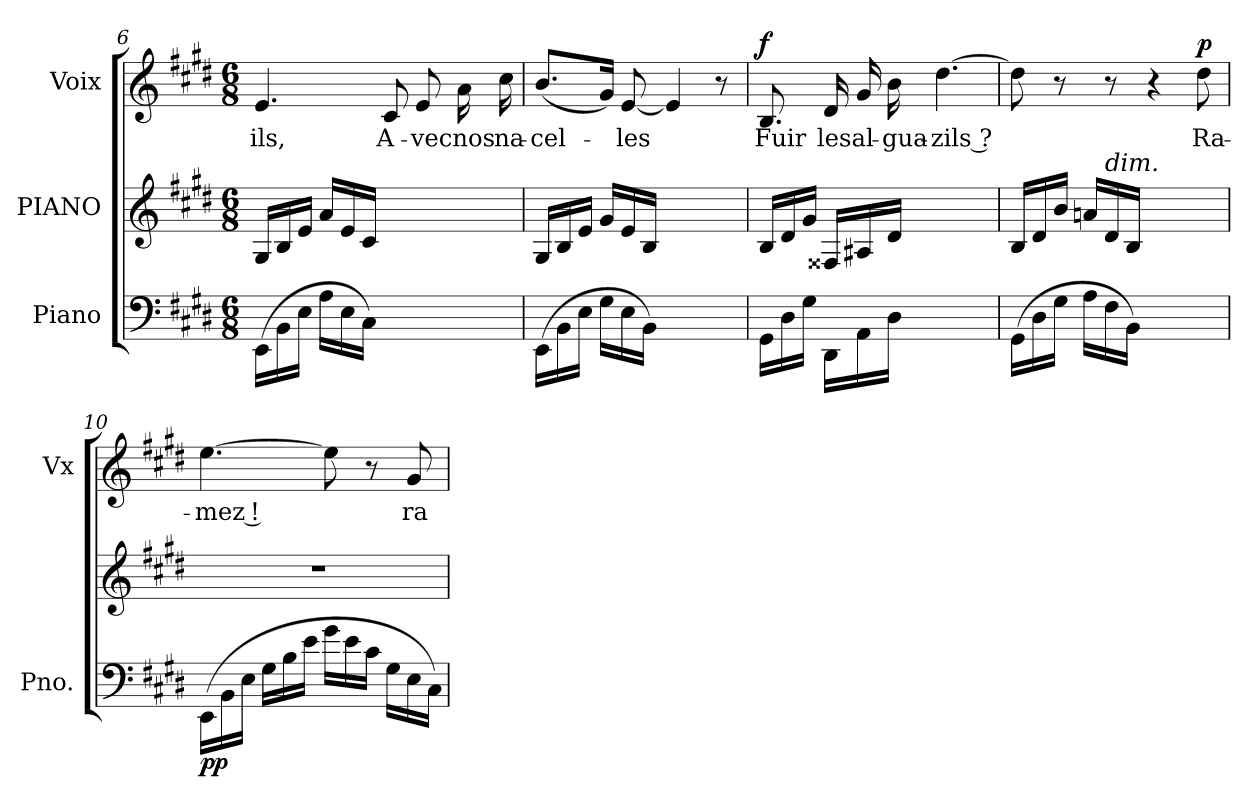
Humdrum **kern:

**kern	**dynam	**kern	**kern	**text	**dynam
*part3	*part3	*part2	*part1	*part1	*part1
*staff3	*staff3	*staff2	*staff1	*staff1	*staff1
*I"Piano	*	*I"PIANO	*I"Voix	*	*
*I'Pno.	*	*	*I'Vx	*	*
*clefF4	*	*clefG2	*clefG2	*	*
*k[f#c#g#d#]	*	*k[f#c#g#d#]	*k[f#c#g#d#]	*	*
*E:	*	*E:	*E:	*	*
*M6/8	*	*M6/8	*M6/8	*	*
=6	=6	=6	=6	=6	=6
(16EE\LL	.	16G#/LL	4.e/	-ils,	.
16BB\	.	16B/	.	.	.
16E\JJ	.	16e/JJ	.	.	.
16A\LL	.	16a/LL	.	.	.
16E\	.	16e/	.	.	.
16C#\JJ)	.	16c#/JJ	.	.	.
4.ryy	.	4.ryy	8c#/	A-	.
.	.	.	8e/	-vec	.
.	.	.	16a\	nos	.
.	.	.	16cc#\	na-	.
=7	=7	=7	=7	=7	=7
(16EE\LL	.	16G#/LL	(8.b/L	-cel-	.
16BB\	.	16B/	.	.	.
16E\JJ	.	16e/JJ	.	.	.
16G#\LL	.	16g#/LL	16g#/Jk)	.	.
16E\	.	16e/	[8e/	-les	.
16BB\JJ)	.	16B/JJ	.	.	.
4.ryy	.	4.ryy	4e/]	.	.
.	.	.	8r	.	.
!!LO:LB:g=z
=8	=8	=8	=8	=8	=8
(16GG#\LL	.	16B/LL	8.B/	Fuir	f
16D#\	.	16d#/	.	.	.
16G#\JJ	.	16g#/JJ	.	.	.
(16DD#\LL	.	16F##X/LL	16d#/	les	.
16AA\	.	16A#X/	16g#/	al-	.
16D#\JJ	.	16d#\JJ	16b\	-gua-	.
4.ryy	.	4.ryy	[4.dd#\	-zils ?	.
=9	=9	=9	=9	=9	=9
(16GG#\LL	.	16B/LL	8dd#\]	.	.
16D#\	.	16d#/	.	.	.
16G#\JJ	.	16b/JJ	8r	.	.
16A\LL	.	(16an/LL	.	.	.
!	!	!LO:TX:i:t=dim.	!	!	!
16F#\	.	16d#/	8r	.	.
16BB\JJ)	.	16B/JJ	.	.	.
4.ryy	.	4.ryy	4r	.	.
.	.	.	8dd#\	Ra-	p
=10	=10	=10	=10	=10	=10
(16EE\LL	pp	2.r	[4.ee\	-mez !	.
16BB\	.	.	.	.	.
16E\JJ	.	.	.	.	.
16G#\LL	.	.	.	.	.
16B\	.	.	.	.	.
16e\JJ	.	.	.	.	.
16g#\LL	.	.	8ee\]	.	.
16e\	.	.	.	.	.
16c#\JJ	.	.	8r	.	.
16G#\LL	.	.	.	.	.
16E\	.	.	8g#/	ra-	.
16C#\JJ)	.	.	.	.	.
=	=	=	=	=	=
*-	*-	*-	*-	*-	*-
